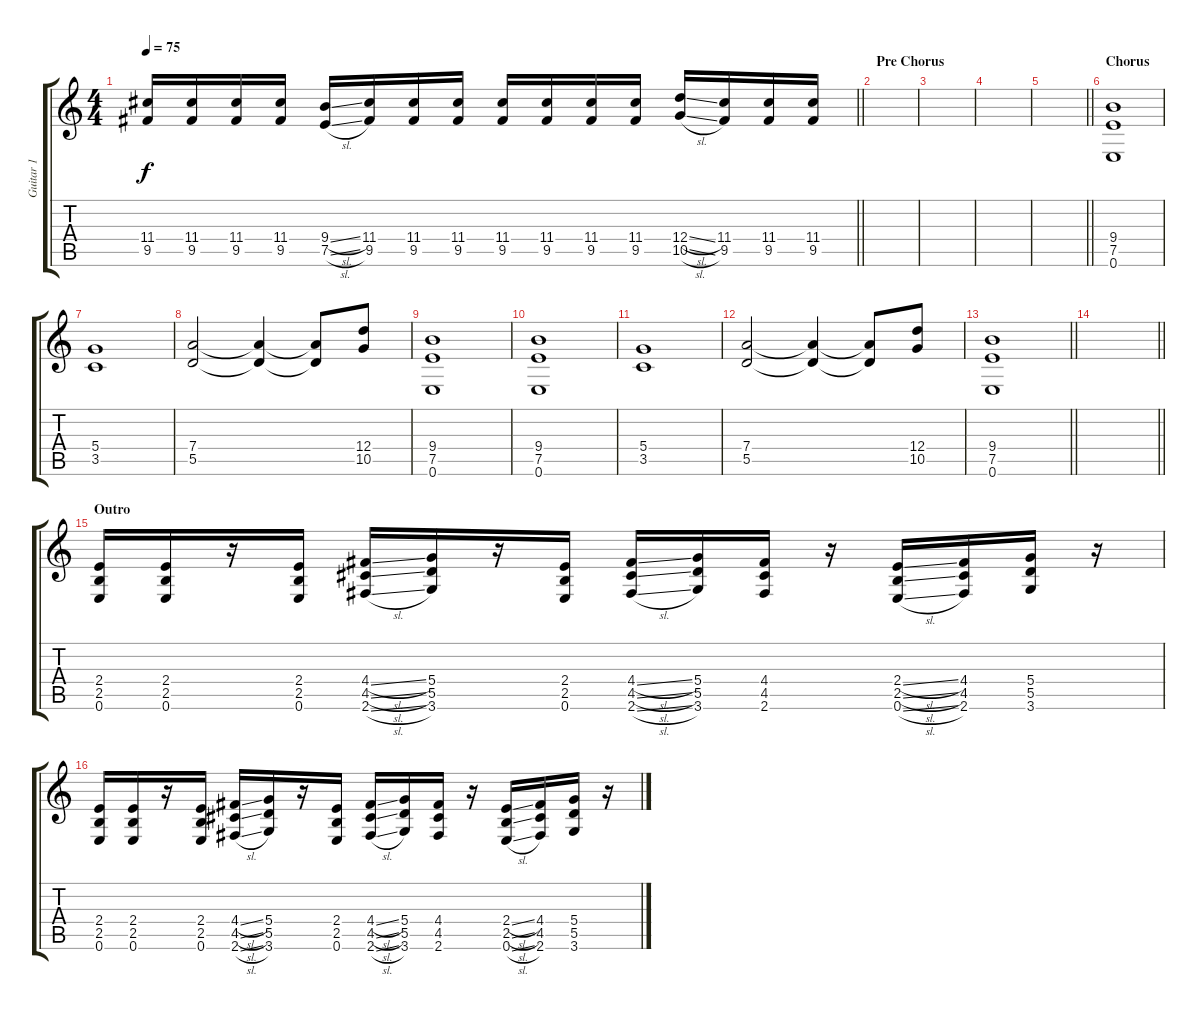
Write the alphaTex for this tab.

\track ("Guitar 1" "Guitar 1") {instrument distortionguitar}
\staff {score tabs}
\tuning (E4 B3 G3 D3 A2 E2) {hide}
\ts (4 4)
\tempo 75
\clef g2
\barLineRight lightlight
\ks c
(11.4 9.5).16{dy f} (11.4 9.5).16 (11.4 9.5).16 (11.4 9.5).16 (9.4{sl} 7.5{sl}).16 (11.4 9.5).16 (11.4 9.5).16 (11.4 9.5).16 (11.4 9.5).16 (11.4 9.5).16 (11.4 9.5).16 (11.4 9.5).16 (12.4{sl} 10.5{sl}).16 (11.4 9.5).16 (11.4 9.5).16 (11.4 9.5).16 |
\section ("" "Pre Chorus")
|
|
|
\barLineRight lightlight
|
\section ("" "Chorus")
(9.4 7.5 0.6).1 |
(5.4 3.5).1 |
(7.4 5.5).2 (7.4{t} 5.5{t}).4 (7.4{t} 5.5{t}).8 (12.4 10.5).8 |
(9.4 7.5 0.6).1 |
(9.4 7.5 0.6).1 |
(5.4 3.5).1 |
(7.4 5.5).2 (7.4{t} 5.5{t}).4 (7.4{t} 5.5{t}).8 (12.4 10.5).8 |
\barLineRight lightlight
(9.4 7.5 0.6).1 |
\barLineRight lightlight
|
\section ("" "Outro")
(2.4 2.5 0.6).16 (2.4 2.5 0.6).16 r.16 (2.4 2.5 0.6).16 (4.4{sl} 4.5{sl} 2.6{sl}).16 (5.4 5.5 3.6).16 r.16 (2.4 2.5 0.6).16 (4.4{sl} 4.5{sl} 2.6{sl}).16 (5.4 5.5 3.6).16 (4.4 4.5 2.6).16 r.16 (2.4{sl} 2.5{sl} 0.6{sl}).16 (4.4 4.5 2.6).16 (5.4 5.5 3.6).16 r.16 |
(2.4 2.5 0.6).16 (2.4 2.5 0.6).16 r.16 (2.4 2.5 0.6).16 (4.4{sl} 4.5{sl} 2.6{sl}).16 (5.4 5.5 3.6).16 r.16 (2.4 2.5 0.6).16 (4.4{sl} 4.5{sl} 2.6{sl}).16 (5.4 5.5 3.6).16 (4.4 4.5 2.6).16 r.16 (2.4{sl} 2.5{sl} 0.6{sl}).16 (4.4 4.5 2.6).16 (5.4 5.5 3.6).16 r.16
